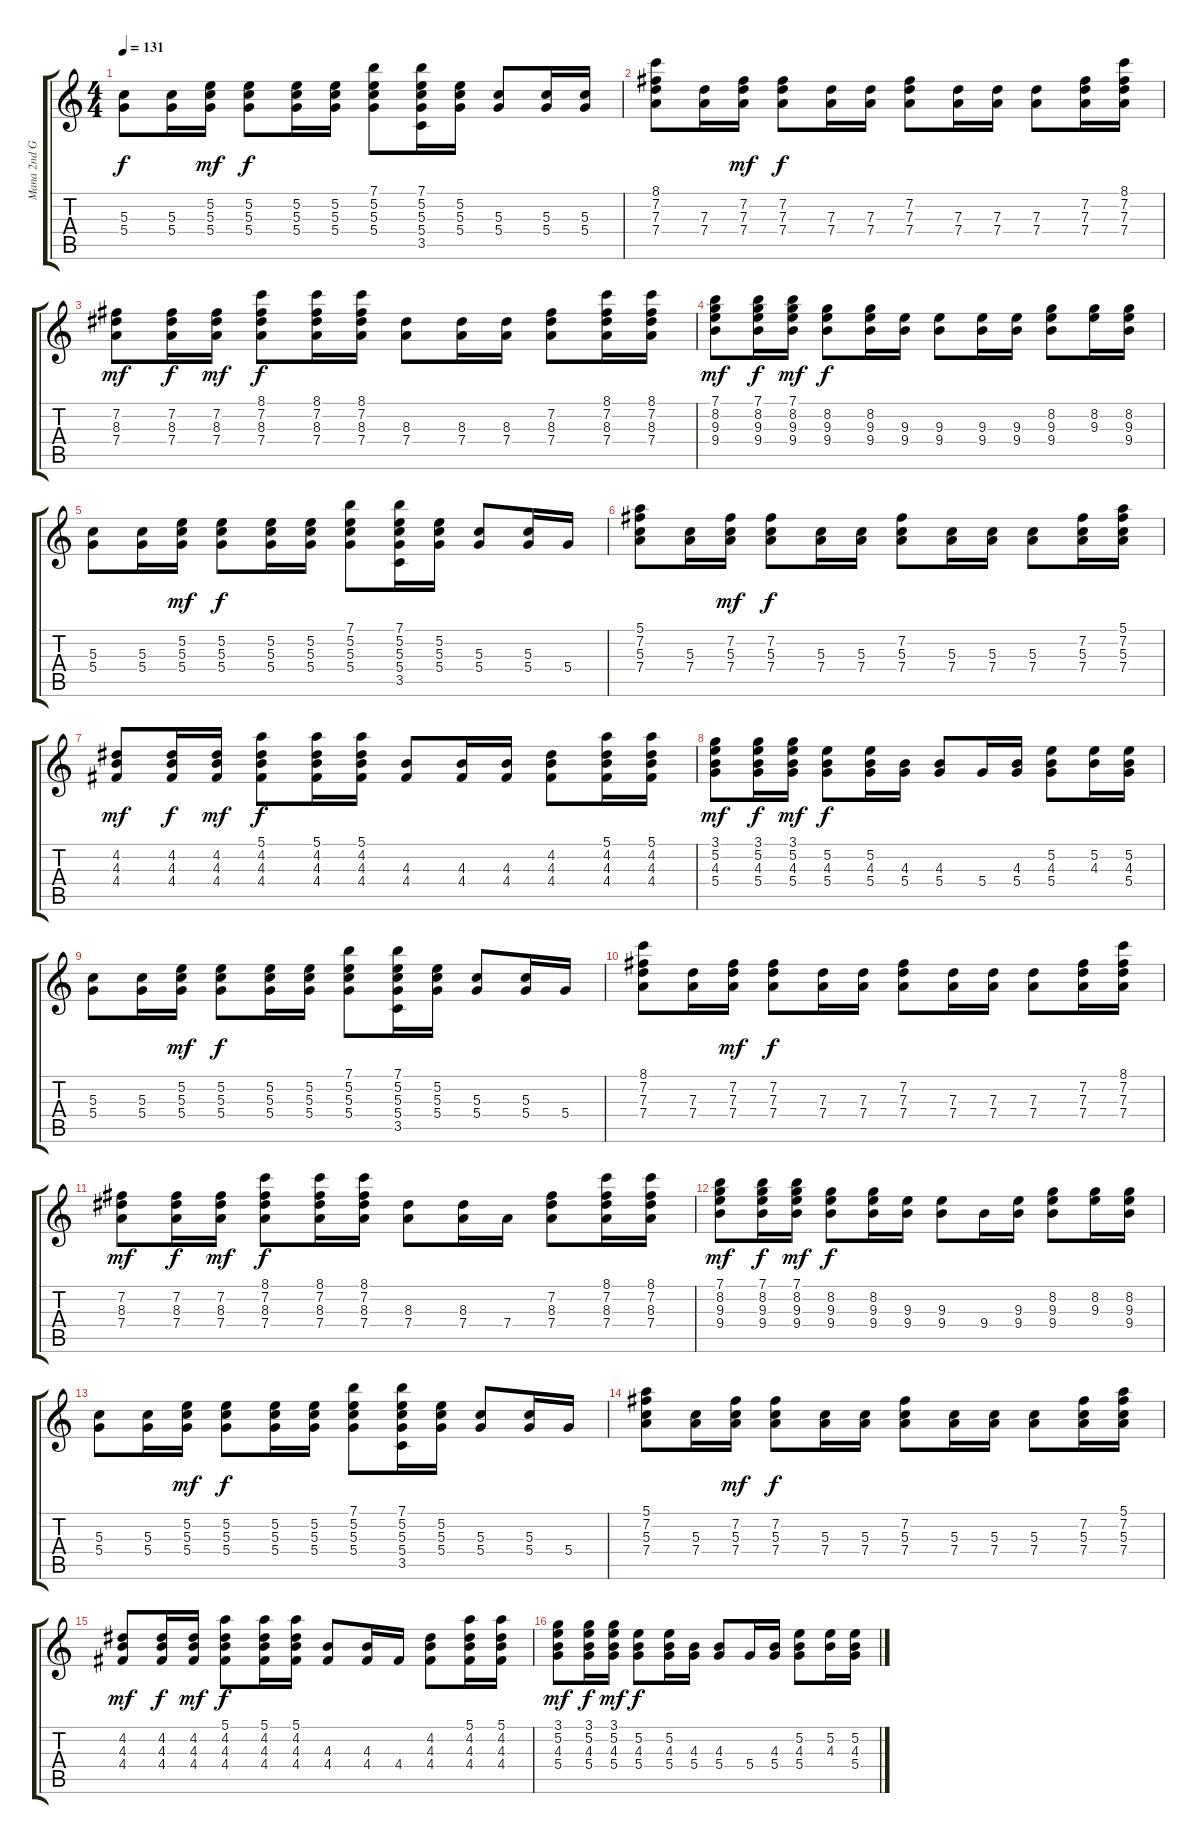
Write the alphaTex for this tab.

\track ("Mana 2nd Guitar" "Mana 2nd G") {instrument acousticguitarsteel}
\staff {score tabs}
\tuning (E4 B3 G3 D3 A2 E2) {hide}
\ts (4 4)
\tempo 131
\clef g2
\ks c
(5.3 5.4).8{dy f volume 8 instrument shamisen} (5.3 5.4).16 (5.2 5.3 5.4).16{dy mf} (5.2 5.3 5.4).8{dy f} (5.2 5.3 5.4).16 (5.2 5.3 5.4).16 (7.1 5.2 5.3 5.4).8 (7.1 5.2 5.3 5.4 3.5).16 (5.2 5.3 5.4).16 (5.3 5.4).8 (5.3 5.4).16 (5.3 5.4).16 |
(8.1 7.2 7.3 7.4).8 (7.3 7.4).16 (7.2 7.3 7.4).16{dy mf} (7.2 7.3 7.4).8{dy f} (7.3 7.4).16 (7.3 7.4).16 (7.2 7.3 7.4).8 (7.3 7.4).16 (7.3 7.4).16 (7.3 7.4).8 (7.2 7.3 7.4).16 (8.1 7.2 7.3 7.4).16 |
(7.2 8.3 7.4).8{dy mf} (7.2 8.3 7.4).16{dy f} (7.2 8.3 7.4).16{dy mf} (8.1 7.2 8.3 7.4).8{dy f} (8.1 7.2 8.3 7.4).16 (8.1 7.2 8.3 7.4).16 (8.3 7.4).8 (8.3 7.4).16 (8.3 7.4).16 (7.2 8.3 7.4).8 (8.1 7.2 8.3 7.4).16 (8.1 7.2 8.3 7.4).16 |
(7.1 8.2 9.3 9.4).8{dy mf} (7.1 8.2 9.3 9.4).16{dy f} (7.1 8.2 9.3 9.4).16{dy mf} (8.2 9.3 9.4).8{dy f} (8.2 9.3 9.4).16 (9.3 9.4).16 (9.3 9.4).8 (9.3 9.4).16 (9.3 9.4).16 (8.2 9.3 9.4).8 (8.2 9.3).16 (8.2 9.3 9.4).16 |
(5.3 5.4).8 (5.3 5.4).16 (5.2 5.3 5.4).16{dy mf} (5.2 5.3 5.4).8{dy f} (5.2 5.3 5.4).16 (5.2 5.3 5.4).16 (7.1 5.2 5.3 5.4).8 (7.1 5.2 5.3 5.4 3.5).16 (5.2 5.3 5.4).16 (5.3 5.4).8 (5.3 5.4).16 5.4.16 |
(5.1 7.2 5.3 7.4).8 (5.3 7.4).16 (7.2 5.3 7.4).16{dy mf} (7.2 5.3 7.4).8{dy f} (5.3 7.4).16 (5.3 7.4).16 (7.2 5.3 7.4).8 (5.3 7.4).16 (5.3 7.4).16 (5.3 7.4).8 (7.2 5.3 7.4).16 (5.1 7.2 5.3 7.4).16 |
(4.2 4.3 4.4).8{dy mf} (4.2 4.3 4.4).16{dy f} (4.2 4.3 4.4).16{dy mf} (5.1 4.2 4.3 4.4).8{dy f} (5.1 4.2 4.3 4.4).16 (5.1 4.2 4.3 4.4).16 (4.3 4.4).8 (4.3 4.4).16 (4.3 4.4).16 (4.2 4.3 4.4).8 (5.1 4.2 4.3 4.4).16 (5.1 4.2 4.3 4.4).16 |
(3.1 5.2 4.3 5.4).8{dy mf} (3.1 5.2 4.3 5.4).16{dy f} (3.1 5.2 4.3 5.4).16{dy mf} (5.2 4.3 5.4).8{dy f} (5.2 4.3 5.4).16 (4.3 5.4).16 (4.3 5.4).8 5.4.16 (4.3 5.4).16 (5.2 4.3 5.4).8 (5.2 4.3).16 (5.2 4.3 5.4).16 |
(5.3 5.4).8 (5.3 5.4).16 (5.2 5.3 5.4).16{dy mf} (5.2 5.3 5.4).8{dy f} (5.2 5.3 5.4).16 (5.2 5.3 5.4).16 (7.1 5.2 5.3 5.4).8 (7.1 5.2 5.3 5.4 3.5).16 (5.2 5.3 5.4).16 (5.3 5.4).8 (5.3 5.4).16 5.4.16 |
(8.1 7.2 7.3 7.4).8 (7.3 7.4).16 (7.2 7.3 7.4).16{dy mf} (7.2 7.3 7.4).8{dy f} (7.3 7.4).16 (7.3 7.4).16 (7.2 7.3 7.4).8 (7.3 7.4).16 (7.3 7.4).16 (7.3 7.4).8 (7.2 7.3 7.4).16 (8.1 7.2 7.3 7.4).16 |
(7.2 8.3 7.4).8{dy mf} (7.2 8.3 7.4).16{dy f} (7.2 8.3 7.4).16{dy mf} (8.1 7.2 8.3 7.4).8{dy f} (8.1 7.2 8.3 7.4).16 (8.1 7.2 8.3 7.4).16 (8.3 7.4).8 (8.3 7.4).16 7.4.16 (7.2 8.3 7.4).8 (8.1 7.2 8.3 7.4).16 (8.1 7.2 8.3 7.4).16 |
(7.1 8.2 9.3 9.4).8{dy mf} (7.1 8.2 9.3 9.4).16{dy f} (7.1 8.2 9.3 9.4).16{dy mf} (8.2 9.3 9.4).8{dy f} (8.2 9.3 9.4).16 (9.3 9.4).16 (9.3 9.4).8 9.4.16 (9.3 9.4).16 (8.2 9.3 9.4).8 (8.2 9.3).16 (8.2 9.3 9.4).16 |
(5.3 5.4).8{volume 8 instrument shamisen} (5.3 5.4).16 (5.2 5.3 5.4).16{dy mf} (5.2 5.3 5.4).8{dy f} (5.2 5.3 5.4).16 (5.2 5.3 5.4).16 (7.1 5.2 5.3 5.4).8 (7.1 5.2 5.3 5.4 3.5).16 (5.2 5.3 5.4).16 (5.3 5.4).8 (5.3 5.4).16 5.4.16 |
(5.1 7.2 5.3 7.4).8 (5.3 7.4).16 (7.2 5.3 7.4).16{dy mf} (7.2 5.3 7.4).8{dy f} (5.3 7.4).16 (5.3 7.4).16 (7.2 5.3 7.4).8 (5.3 7.4).16 (5.3 7.4).16 (5.3 7.4).8 (7.2 5.3 7.4).16 (5.1 7.2 5.3 7.4).16 |
(4.2 4.3 4.4).8{dy mf} (4.2 4.3 4.4).16{dy f} (4.2 4.3 4.4).16{dy mf} (5.1 4.2 4.3 4.4).8{dy f} (5.1 4.2 4.3 4.4).16 (5.1 4.2 4.3 4.4).16 (4.3 4.4).8 (4.3 4.4).16 4.4.16 (4.2 4.3 4.4).8 (5.1 4.2 4.3 4.4).16 (5.1 4.2 4.3 4.4).16 |
(3.1 5.2 4.3 5.4).8{dy mf} (3.1 5.2 4.3 5.4).16{dy f} (3.1 5.2 4.3 5.4).16{dy mf} (5.2 4.3 5.4).8{dy f} (5.2 4.3 5.4).16 (4.3 5.4).16 (4.3 5.4).8 5.4.16 (4.3 5.4).16 (5.2 4.3 5.4).8 (5.2 4.3).16 (5.2 4.3 5.4).16
